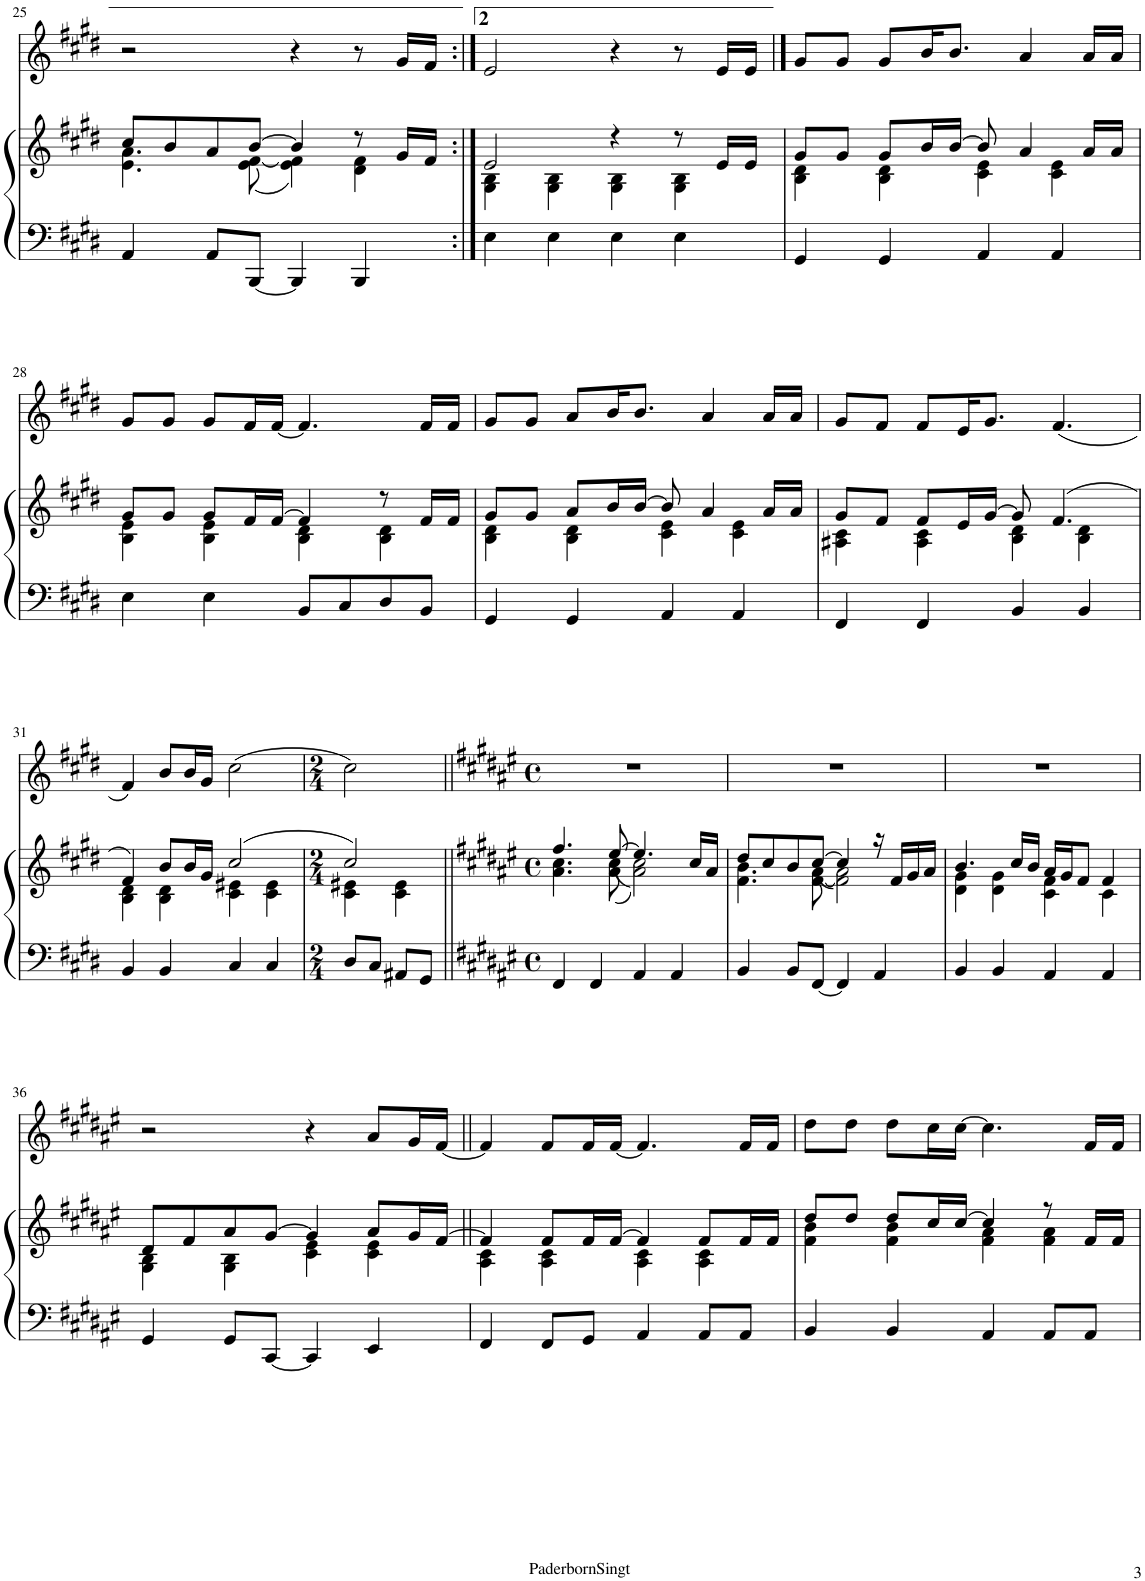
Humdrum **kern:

**kern	**kern	**kern
*part2	*part2	*part1
*staff3	*staff2	*staff1
*I"Piano	*	*I"Voice
*I'Pno	*	*I'V
!!LO:PB:g=z
*clefF4	*clefG2	*clefG2
*k[f#c#g#d#]	*k[f#c#g#d#]	*k[f#c#g#d#]
*M4/4	*M4/4	*M4/4
*met(c)	*met(c)	*met(c)
=25	=25	=25
*	*^	*
4AA/	8cc#/L	4.e\ 4.a\	2r
.	8b/	.	.
8AA/L	8a/	.	.
[<8BBB/J	[>8b/J	(<8e\ [<8f#\	.
4BBB/]	4b/]	4e\ 4f#\])	4r
4BBB/	8r	4d#\ 4f#\	8r
.	16g#/LL	.	16g#/LL
.	16f#/JJ	.	16f#/JJ
=26:|!	=26:|!	=26:|!	=26:|!
4E\	2e/	4G#\ 4B\	2e/
4E\	.	4G#\ 4B\	.
4E\	4r	4G#\ 4B\	4r
4E\	8r	4G#\ 4B\	8r
.	16e/LL	.	16e/LL
.	16e/JJ	.	16e/JJ
==27	==27	==27	==27
4GG#/	8g#/L	4B\ 4d#\	8g#/L
.	8g#/J	.	8g#/J
4GG#/	8g#/L	4B\ 4d#\	8g#/L
.	16b/L	.	16b/K
.	[>16b/JJ	.	8.b/J
4AA/	8b/]	4c#\ 4e\	.
.	4a/	.	4a/
4AA/	.	4c#\ 4e\	.
.	16a/LL	.	16a/LL
.	16a/JJ	.	16a/JJ
!!LO:LB:g=z
=28	=28	=28	=28
4E\	8g#/L	4B\ 4e\	8g#/L
.	8g#/J	.	8g#/J
4E\	8g#/L	4B\ 4e\	8g#/L
.	16f#/L	.	16f#/L
.	[>16f#/JJ	.	[<16f#/JJ
8BB/L	4f#/]	4B\ 4d#\	4.f#/]
8C#/	.	.	.
8D#/	8r	4B\ 4d#\	.
8BB/J	16f#/LL	.	16f#/LL
.	16f#/JJ	.	16f#/JJ
=29	=29	=29	=29
4GG#/	8g#/L	4B\ 4d#\	8g#/L
.	8g#/J	.	8g#/J
4GG#/	8a/L	4B\ 4d#\	8a/L
.	16b/L	.	16b/K
.	[>16b/JJ	.	8.b/J
4AA/	8b/]	4c#\ 4e\	.
.	4a/	.	4a/
4AA/	.	4c#\ 4e\	.
.	16a/LL	.	16a/LL
.	16a/JJ	.	16a/JJ
=30	=30	=30	=30
4FF#/	8g#/L	4A#X\ 4c#\	8g#/L
.	8f#/J	.	8f#/J
4FF#/	8f#/L	4A#\ 4c#\	8f#/L
.	16e/L	.	16e/K
.	[>16g#/JJ	.	8.g#/J
4BB/	8g#/]	4B\ 4d#\	.
.	(>4.f#/	.	(<4.f#/
4BB/	.	4B\ 4d#\	.
!!LO:LB:g=z
=31	=31	=31	=31
4BB/	4f#/)	4B\ 4d#\	4f#/)
4BB/	8b/L	4B\ 4d#\	8b/L
.	16b/L	.	16b/L
.	16g#/JJ	.	16g#/JJ
4C#/	(2cc#/	4c#\ 4e#X\	(2cc#\
4C#/	.	4c#\ 4e#\	.
=32	=32	=32	=32
*M2/4	*M2/4	*	*M2/4
8D#/L	2cc#/)	4c#\ 4e#X\	2cc#\)
8C#/J	.	.	.
8AA#X/L	.	4c#\ 4e#\	.
8GG#/J	.	.	.
=33||	=33||	=33||	=33||
*k[f#c#g#d#a#e#]	*k[f#c#g#d#a#e#]	*	*k[f#c#g#d#a#e#]
*M4/4	*M4/4	*	*M4/4
*met(c)	*met(c)	*	*met(c)
4FF#/	4.ff#/	4.a#\ 4.cc#\	1r
4FF#/	.	.	.
.	(<[>8ee#/	(<8a#\ 8cc#\	.
4AA#/	4.ee#/]	2a#\ 2cc#\))	.
4AA#/	.	.	.
.	16cc#/LL	.	.
.	16a#/JJ	.	.
=34	=34	=34	=34
4BB/	8dd#/L	4.f#\ 4.b\	1r
.	8cc#/	.	.
8BB/L	8b/	.	.
[<8FF#/J	(<[>8cc#/J	[<8f#\ 8a#\	.
4FF#/]	4cc#/]	2f#\] 2a#\)	.
4AA#/	16r	.	.
.	16f#/LL	.	.
.	16g#/	.	.
.	16a#/JJ	.	.
=35	=35	=35	=35
4BB/	4.b/	4d#\ 4g#\	1r
4BB/	.	4d#\ 4g#\	.
.	16cc#/LL	.	.
.	16b/JJ	.	.
4AA#/	16a#/LL	4c#\ 4f#\	.
.	16g#/J	.	.
.	8f#/J	.	.
4AA#/	4f#/	4c#\	.
!!LO:LB:g=z
=36	=36	=36	=36
*k[f#c#g#d#a#e#]	*k[f#c#g#d#a#e#]	*	*k[f#c#g#d#a#e#]
4GG#/	8d#/L	4G#\ 4B\	2r
.	8f#/	.	.
8GG#/L	8a#/	4G#\ 4B\	.
[<8CC#/J	[>8g#/J	.	.
4CC#/]	4g#/]	4c#\ 4e#\	4r
4EE#/	8a#/L	4c#\ 4e#\	8a#/L
.	16g#/L	.	16g#/L
.	[>16f#/JJ	.	[<16f#/JJ
=37||	=37||	=37||	=37||
4FF#/	4f#/]	4A#\ 4c#\	4f#/]
8FF#/L	8f#/L	4A#\ 4c#\	8f#/L
8GG#/J	16f#/L	.	16f#/L
.	[>16f#/JJ	.	[<16f#/JJ
4AA#/	4f#/]	4A#\ 4c#\	4.f#/]
8AA#/L	8f#/L	4A#\ 4c#\	.
8AA#/J	16f#/L	.	16f#/LL
.	16f#/JJ	.	16f#/JJ
=38	=38	=38	=38
4BB/	8dd#/L	4f#\ 4b\	8dd#\L
.	8dd#/J	.	8dd#\J
4BB/	8dd#/L	4f#\ 4b\	8dd#\L
.	16cc#/L	.	16cc#\L
.	[>16cc#/JJ	.	[>16cc#\JJ
4AA#/	4cc#/]	4f#\ 4a#\	4.cc#\]
8AA#/L	8r	4f#\ 4a#\	.
8AA#/J	16f#/LL	.	16f#/LL
.	16f#/JJ	.	16f#/JJ
*	*v	*v	*
=	=	=
*-	*-	*-
